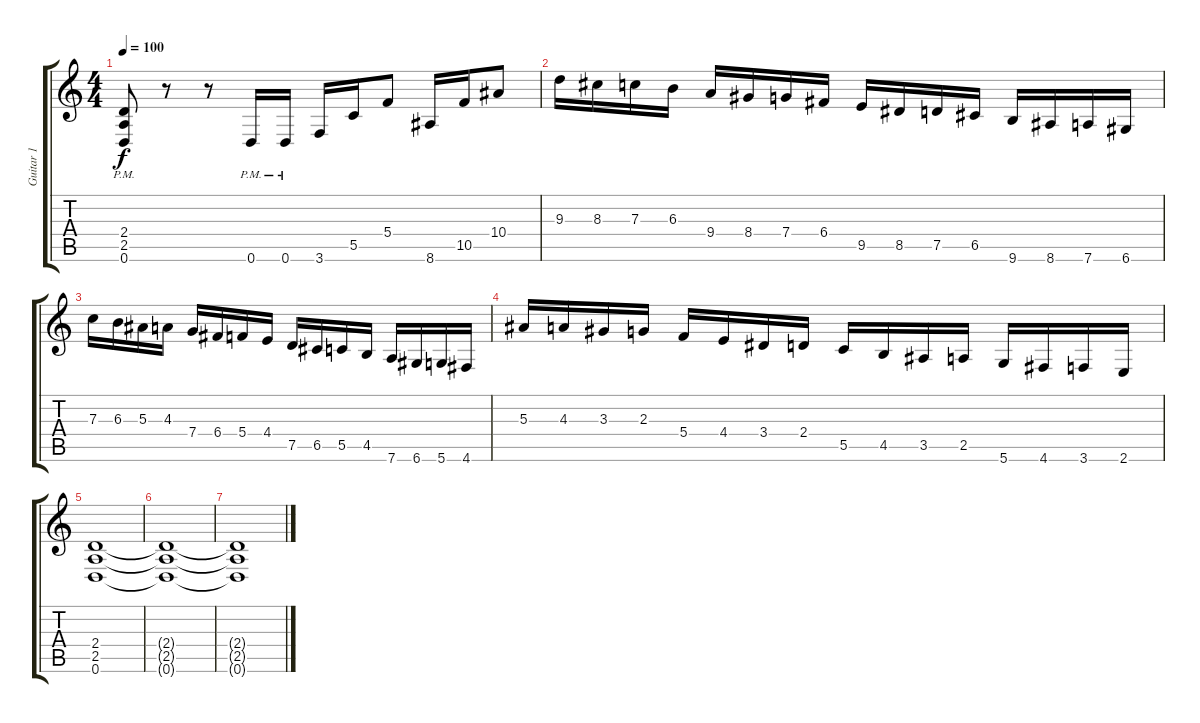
\track ("Guitar 1" "Guitar 1") {instrument distortionguitar}
\staff {score tabs}
\tuning (D4 A3 F3 C3 G2 D2) {hide}
\ts (4 4)
\tempo 100
\clef g2
\ks c
(2.4{pm} 2.5{pm} 0.6{pm}).8{dy f} r.8 r.8 0.6{pm}.16 0.6{pm}.16 3.6.16 5.5.16 5.4.8 8.6.16 10.5.16 10.4.8 |
9.3.16 8.3.16 7.3.16 6.3.16 9.4.16 8.4.16 7.4.16 6.4.16 9.5.16 8.5.16 7.5.16 6.5.16 9.6.16 8.6.16 7.6.16 6.6.16 |
7.3.16 6.3.16 5.3.16 4.3.16 7.4.16 6.4.16 5.4.16 4.4.16 7.5.16 6.5.16 5.5.16 4.5.16 7.6.16 6.6.16 5.6.16 4.6.16 |
5.3.16 4.3.16 3.3.16 2.3.16 5.4.16 4.4.16 3.4.16 2.4.16 5.5.16 4.5.16 3.5.16 2.5.16 5.6.16 4.6.16 3.6.16 2.6.16 |
(2.4 2.5 0.6).1 |
(2.4{t} 2.5{t} 0.6{t}).1 |
(2.4{t} 2.5{t} 0.6{t}).1
